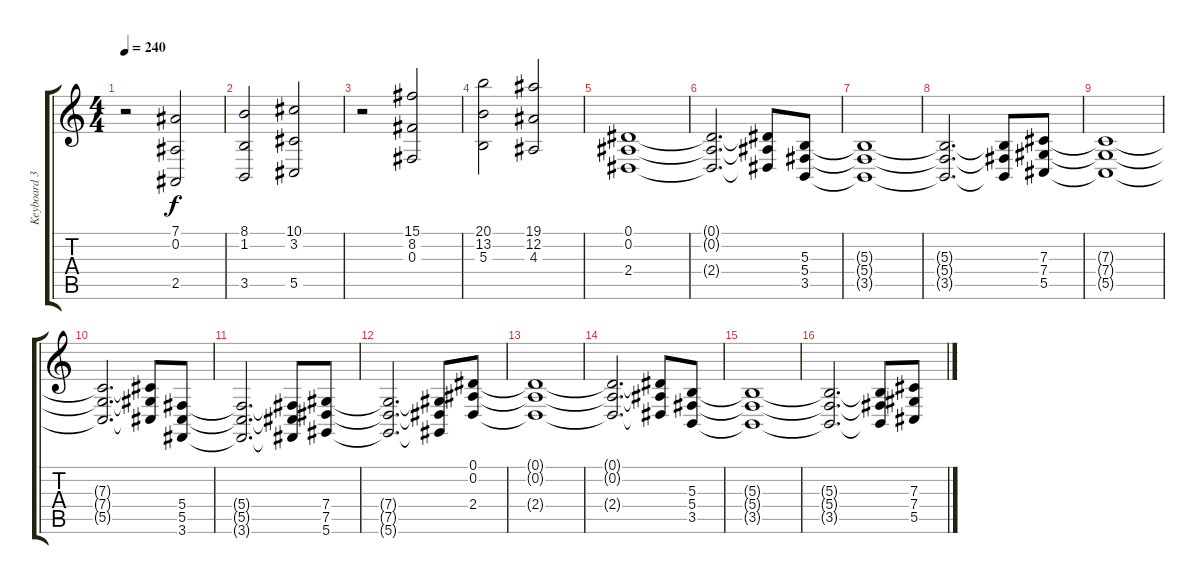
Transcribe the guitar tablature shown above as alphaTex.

\track ("Keyboard 3" "Keyboard 3") {instrument stringensemble1}
\staff {score tabs}
\tuning (Eb4 Bb3 Gb3 Db3 Ab2 Eb2) {hide}
\ts (4 4)
\tempo 240
\clef g2
\ks c
r.2{dy f} (7.1 0.2 2.5).2 |
(8.1 1.2 3.5).2 (10.1 3.2 5.5).2 |
r.2 (15.1 8.2 0.3).2 |
(20.1 13.2 5.3).2 (19.1 12.2 4.3).2 |
(0.1 0.2 2.4).1 |
(0.1{t} 0.2{t} 2.4{t}).2{d} (0.1{t} 0.2{t} 2.4{t}).8 (5.3 5.4 3.5).8 |
(5.3{t} 5.4{t} 3.5{t}).1 |
(5.3{t} 5.4{t} 3.5{t}).2{d} (5.3{t} 5.4{t} 3.5{t}).8 (7.3 7.4 5.5).8 |
(7.3{t} 7.4{t} 5.5{t}).1 |
(7.3{t} 7.4{t} 5.5{t}).2{d} (7.3{t} 7.4{t} 5.5{t}).8 (5.4 5.5 3.6).8 |
(5.4{t} 5.5{t} 3.6{t}).2{d} (5.4{t} 5.5{t} 3.6{t}).8 (7.4 7.5 5.6).8 |
(7.4{t} 7.5{t} 5.6{t}).2{d} (7.4{t} 7.5{t} 5.6{t}).8 (0.1 0.2 2.4).8 |
(0.1{t} 0.2{t} 2.4{t}).1 |
(0.1{t} 0.2{t} 2.4{t}).2{d} (0.1{t} 0.2{t} 2.4{t}).8 (5.3 5.4 3.5).8 |
(5.3{t} 5.4{t} 3.5{t}).1 |
(5.3{t} 5.4{t} 3.5{t}).2{d} (5.3{t} 5.4{t} 3.5{t}).8 (7.3 7.4 5.5).8
